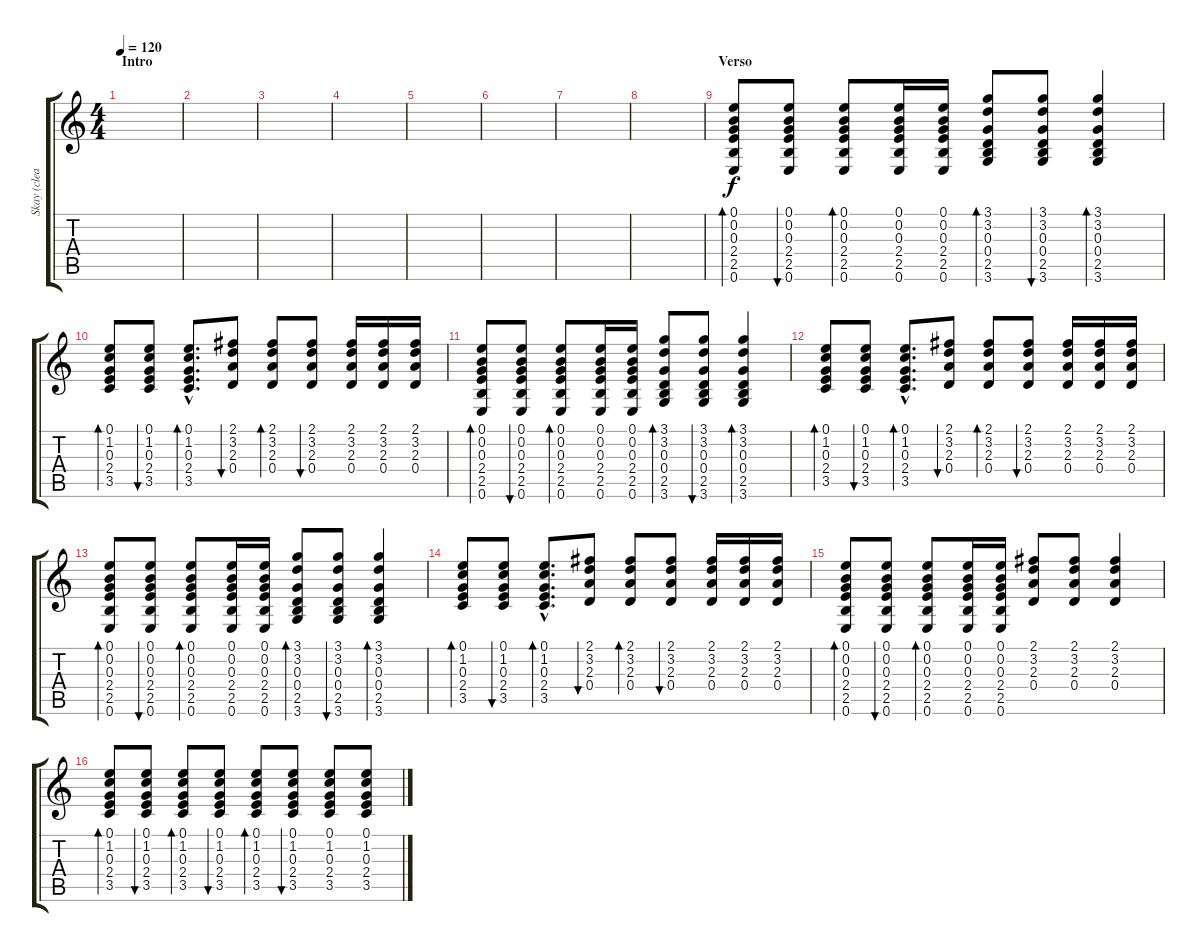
\track ("Skay (clean)" "Skay (clea") {instrument electricguitarclean}
\staff {score tabs}
\tuning (E4 B3 G3 D3 A2 E2) {hide}
\ts (4 4)
\section ("" "Intro")
\tempo 120
\clef g2
\ks c
|
|
|
|
|
|
|
|
\section ("" "Verso")
(0.1 0.2 0.3 2.4 2.5 0.6).8{bd 30} (0.1 0.2 0.3 2.4 2.5 0.6).8{bu 30} (0.1 0.2 0.3 2.4 2.5 0.6).8{bd 30} (0.1 0.2 0.3 2.4 2.5 0.6).16 (0.1 0.2 0.3 2.4 2.5 0.6).16 (3.1 3.2 0.3 0.4 2.5 3.6).8{bd 30} (3.1 3.2 0.3 0.4 2.5 3.6).8{bu 30} (3.1 3.2 0.3 0.4 2.5 3.6).4{bd 30} |
(0.1 1.2 0.3 2.4 3.5).8{bd 30} (0.1 1.2 0.3 2.4 3.5).8{bu 30} (0.1{hac} 1.2{hac} 0.3{hac} 2.4{hac} 3.5{hac}).8{d bd 30} (2.1 3.2 2.3 0.4).8{bu 30} (2.1 3.2 2.3 0.4).8{bd 30} (2.1 3.2 2.3 0.4).8{bu 30} (2.1 3.2 2.3 0.4).16 (2.1 3.2 2.3 0.4).16 (2.1 3.2 2.3 0.4).16 |
(0.1 0.2 0.3 2.4 2.5 0.6).8{bd 30} (0.1 0.2 0.3 2.4 2.5 0.6).8{bu 30} (0.1 0.2 0.3 2.4 2.5 0.6).8{bd 30} (0.1 0.2 0.3 2.4 2.5 0.6).16 (0.1 0.2 0.3 2.4 2.5 0.6).16 (3.1 3.2 0.3 0.4 2.5 3.6).8{bd 30} (3.1 3.2 0.3 0.4 2.5 3.6).8{bu 30} (3.1 3.2 0.3 0.4 2.5 3.6).4{bd 30} |
(0.1 1.2 0.3 2.4 3.5).8{bd 30} (0.1 1.2 0.3 2.4 3.5).8{bu 30} (0.1{hac} 1.2{hac} 0.3{hac} 2.4{hac} 3.5{hac}).8{d bd 30} (2.1 3.2 2.3 0.4).8{bu 30} (2.1 3.2 2.3 0.4).8{bd 30} (2.1 3.2 2.3 0.4).8{bu 30} (2.1 3.2 2.3 0.4).16 (2.1 3.2 2.3 0.4).16 (2.1 3.2 2.3 0.4).16 |
(0.1 0.2 0.3 2.4 2.5 0.6).8{bd 30} (0.1 0.2 0.3 2.4 2.5 0.6).8{bu 30} (0.1 0.2 0.3 2.4 2.5 0.6).8{bd 30} (0.1 0.2 0.3 2.4 2.5 0.6).16 (0.1 0.2 0.3 2.4 2.5 0.6).16 (3.1 3.2 0.3 0.4 2.5 3.6).8{bd 30} (3.1 3.2 0.3 0.4 2.5 3.6).8{bu 30} (3.1 3.2 0.3 0.4 2.5 3.6).4{bd 30} |
(0.1 1.2 0.3 2.4 3.5).8{bd 30} (0.1 1.2 0.3 2.4 3.5).8{bu 30} (0.1{hac} 1.2{hac} 0.3{hac} 2.4{hac} 3.5{hac}).8{d bd 30} (2.1 3.2 2.3 0.4).8{bu 30} (2.1 3.2 2.3 0.4).8{bd 30} (2.1 3.2 2.3 0.4).8{bu 30} (2.1 3.2 2.3 0.4).16 (2.1 3.2 2.3 0.4).16 (2.1 3.2 2.3 0.4).16 |
(0.1 0.2 0.3 2.4 2.5 0.6).8{bd 30} (0.1 0.2 0.3 2.4 2.5 0.6).8{bu 30} (0.1 0.2 0.3 2.4 2.5 0.6).8{bd 30} (0.1 0.2 0.3 2.4 2.5 0.6).16 (0.1 0.2 0.3 2.4 2.5 0.6).16 (2.1 3.2 2.3 0.4).8 (2.1 3.2 2.3 0.4).8 (2.1 3.2 2.3 0.4).4 |
(0.1 1.2 0.3 2.4 3.5).8{bd 30} (0.1 1.2 0.3 2.4 3.5).8{bu 30} (0.1 1.2 0.3 2.4 3.5).8{bd 30} (0.1 1.2 0.3 2.4 3.5).8{bu 30} (0.1 1.2 0.3 2.4 3.5).8{bd 30} (0.1 1.2 0.3 2.4 3.5).8{bu 30} (0.1 1.2 0.3 2.4 3.5).8 (0.1 1.2 0.3 2.4 3.5).8
